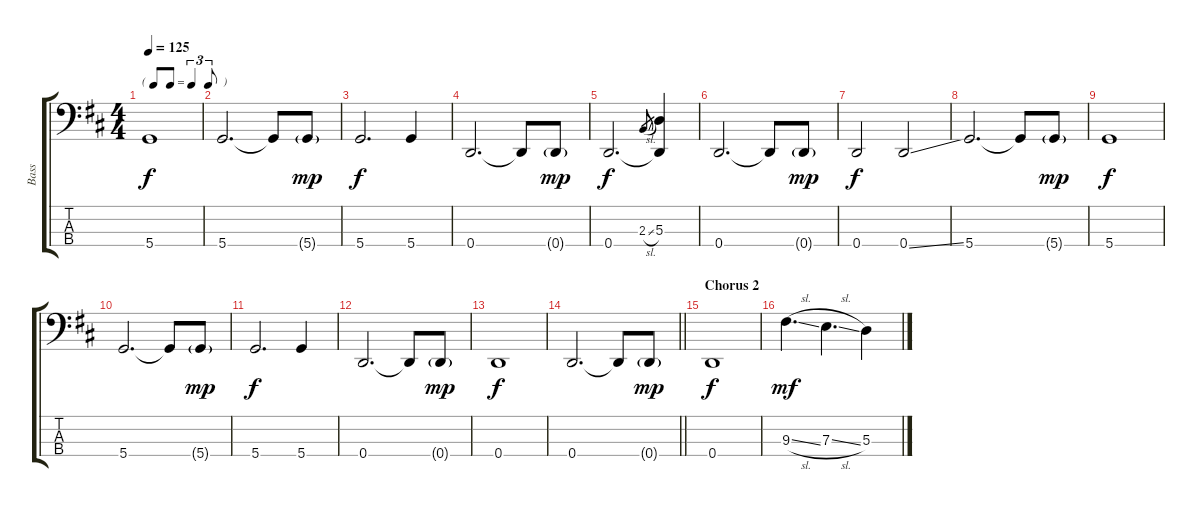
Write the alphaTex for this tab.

\track ("Bass" "Bass") {instrument fretlessbass}
\staff {score tabs}
\tuning (G2 D2 A1 D1) {hide}
\ts (4 4)
\tf triplet8th
\tempo 125
\clef f4
\ks d
5.4.1{dy f} |
5.4.2{d} 5.4{t}.8 5.4{g}.8{dy mp} |
5.4.2{d dy f} 5.4.4 |
0.4.2{d} 0.4{t}.8 0.4{g}.8{dy mp} |
0.4.2{d dy f} 2.3{sl}.8{gr} (5.3 0.4{t}).4 |
0.4.2{d} 0.4{t}.8 0.4{g}.8{dy mp} |
0.4.2{dy f} 0.4{ss}.2 |
5.4.2{d} 5.4{t}.8 5.4{g}.8{dy mp} |
5.4.1{dy f} |
5.4.2{d} 5.4{t}.8 5.4{g}.8{dy mp} |
5.4.2{d dy f} 5.4.4 |
0.4.2{d} 0.4{t}.8 0.4{g}.8{dy mp} |
0.4.1{dy f} |
\barLineRight lightlight
0.4.2{d} 0.4{t}.8 0.4{g}.8{dy mp} |
\section ("" "Chorus 2")
0.4.1{dy f} |
9.3{sl}.4{d dy mf} 7.3{sl}.4{d} 5.3{ss}.4
